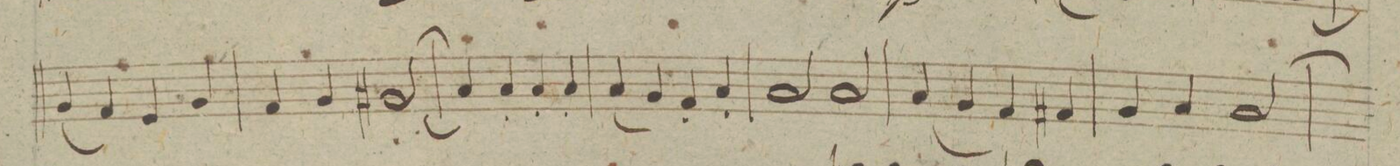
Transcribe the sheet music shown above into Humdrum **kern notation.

**kern	**dynam
*I"Violino 1mo	*
*clefG2	*
*k[]	*
*met(c|)	*
*M2/2	*
(4g/]	.
4f/)	.
4e/	.
4g/	.
=29	=29
4f/	.
4g/	.
(((2g#X/	.
=30	=30
4a/)))	.
4a'/	.
4a'/	.
4a'/	.
=31	=31
(4a/	.
4g/)	.
4f'/	.
4a'/	.
=32	=32
2a/	.
2a/	.
=33	=33
(4a/	.
4g/	.
4f/)	.
4f#X/	.
=34	=34
4g/	.
4a/	.
(2a/	.
=35	=35
*-	*-
